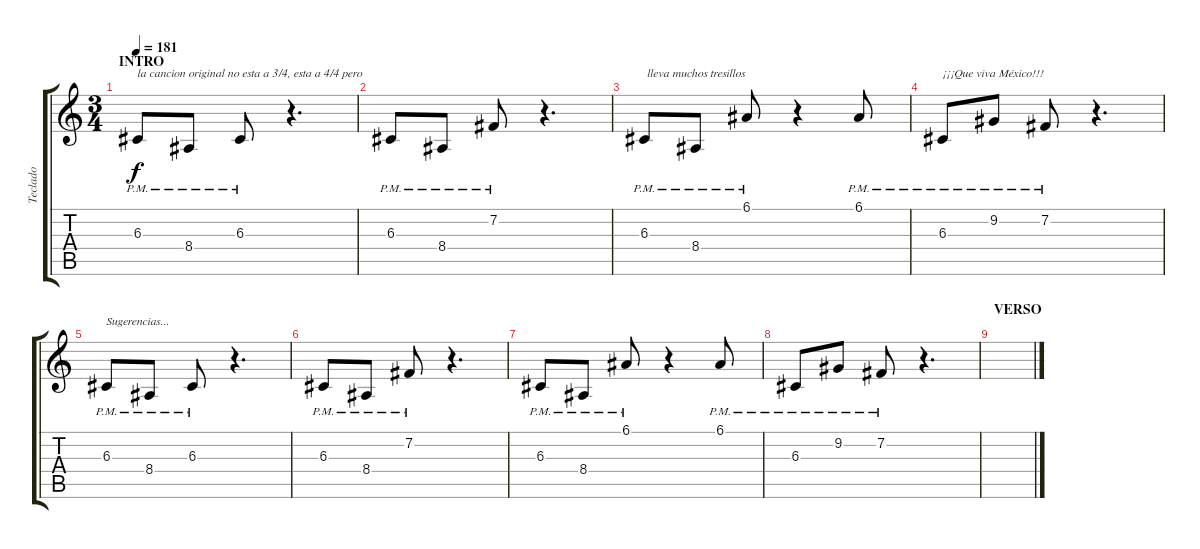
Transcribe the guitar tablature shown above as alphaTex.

\track ("Teclado" "Teclado") {instrument lead1square}
\staff {score tabs}
\tuning (E4 B3 G3 D3 A2 E2) {hide}
\ts (3 4)
\section ("" "INTRO")
\tempo 181
\clef g2
\ks c
6.3{pm}.8{txt "la cancion original no esta a 3/4, esta a 4/4 pero" dy f instrument lead1square} 8.4{pm}.8 6.3{pm}.8 r.4{d} |
6.3{pm}.8 8.4{pm}.8 7.2{pm}.8 r.4{d} |
6.3{pm}.8{txt " lleva muchos tresillos"} 8.4{pm}.8 6.1{pm}.8 r.4 6.1{pm}.8 |
6.3{pm}.8{txt "¡¡¡Que viva México!!!"} 9.2{pm}.8 7.2{pm}.8 r.4{d} |
6.3{pm}.8{txt "Sugerencias..."} 8.4{pm}.8 6.3{pm}.8 r.4{d} |
6.3{pm}.8 8.4{pm}.8 7.2{pm}.8 r.4{d} |
6.3{pm}.8 8.4{pm}.8 6.1{pm}.8 r.4 6.1{pm}.8 |
6.3{pm}.8 9.2{pm}.8 7.2{pm}.8 r.4{d} |
\section ("" "VERSO")
